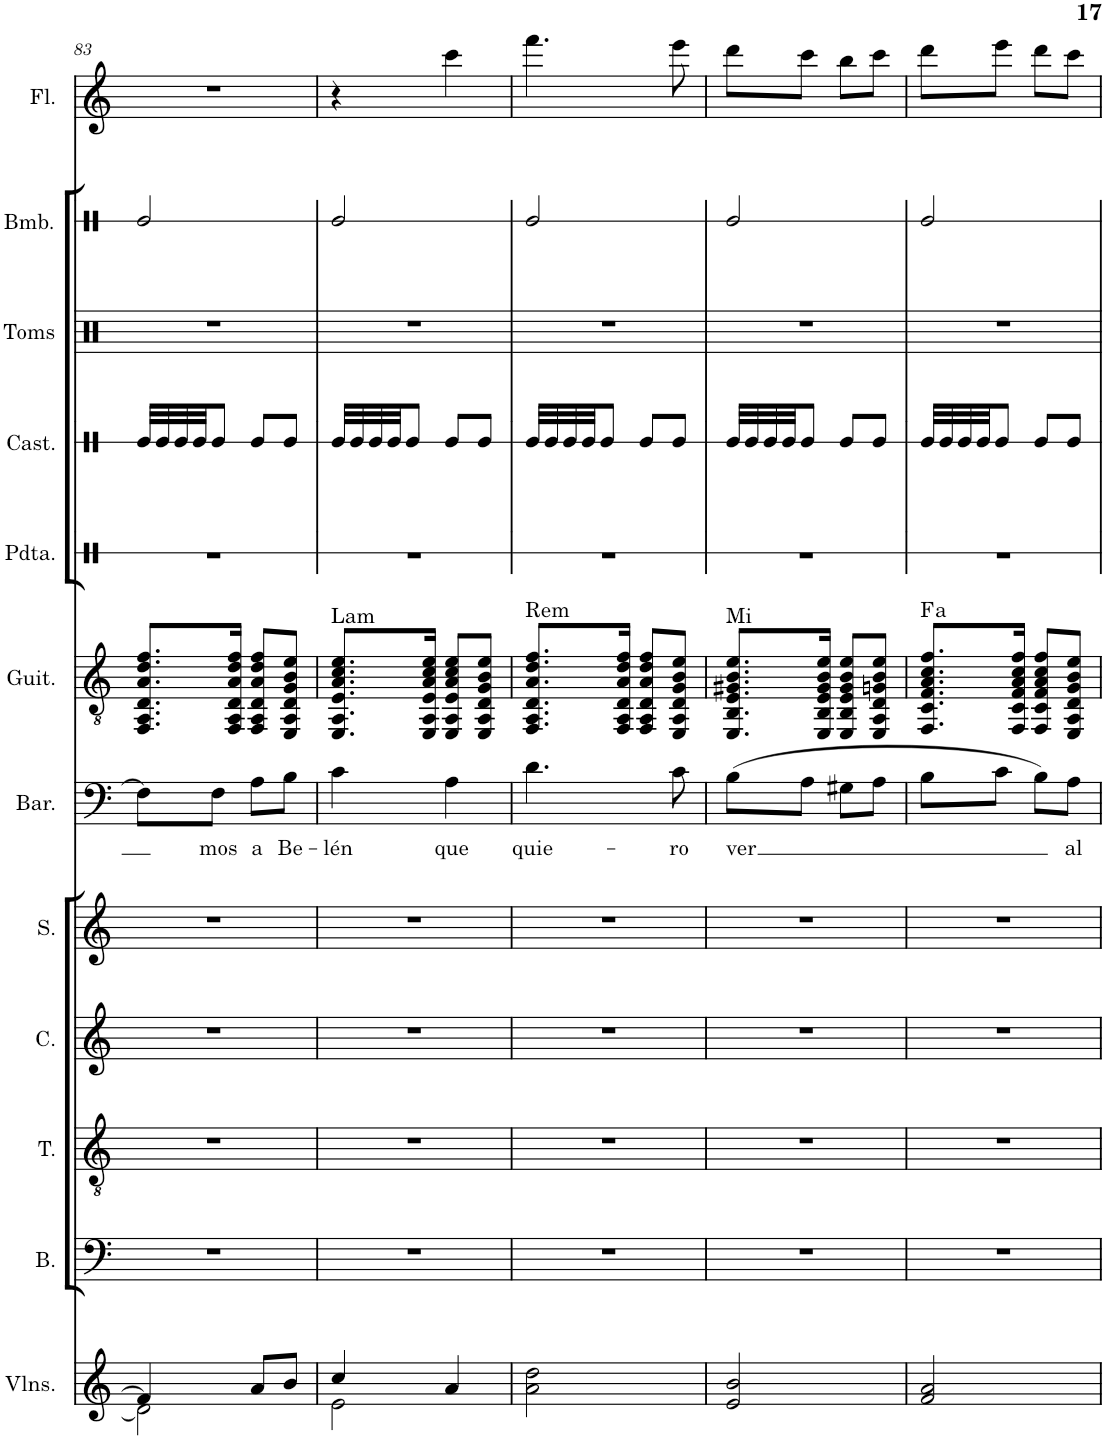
**kern	**kern	**kern	**kern	**kern	**kern	**text	**kern	**harte	**kern	**kern	**kern	**kern	**kern
*part12	*part11	*part10	*part9	*part8	*part7	*part7	*part6	*part6	*part5	*part4	*part3	*part2	*part1
*staff12	*staff11	*staff10	*staff9	*staff8	*staff7	*staff7	*staff6	*	*staff5	*staff4	*staff3	*staff2	*staff1
*I"Violines	*I"Bajo	*I"Tenor	*I"Contralto	*I"Soprano	*I"Barítono	*	*I"Guitarra	*	*I"Pandereta	*I"Castañuelas	*I"Toms	*I"Bombo	*I"Flauta
*I'Vlns.	*I'B.	*I'T.	*I'C.	*I'S.	*I'Bar.	*	*I'Guit.	*	*I'Pdta.	*I'Cast.	*I'Toms	*I'Bmb.	*I'Fl.
!!LO:PB:g=z
*clefG2	*clefF4	*clefGv2	*clefG2	*clefG2	*clefF4	*	*clefGv2	*	*clefX	*clefX	*clefX	*clefX	*clefG2
*k[]	*k[]	*k[]	*k[]	*k[]	*k[]	*	*k[]	*	*k[]	*k[]	*k[]	*k[]	*k[]
*M2/4	*M2/4	*M2/4	*M2/4	*M2/4	*M2/4	*	*M2/4	*	*M2/4	*M2/4	*M2/4	*M2/4	*M2/4
=83	=83	=83	=83	=83	=83	=83	=83	=83	=83	=83	=83	=83	=83
*^	*	*	*	*	*	*	*	*	*	*	*	*	*
4f/]	2d\]	2r	2r	2r	2r	8F\L]	.	8.FF/ 8.AA/ 8.D/ 8.A/ 8.d/ 8.f/L	.	2r	32Re/LLL	2r	2Re/	2r
.	.	.	.	.	.	.	.	.	.	.	32Re/	.	.	.
.	.	.	.	.	.	.	.	.	.	.	32Re/	.	.	.
.	.	.	.	.	.	.	.	.	.	.	32Re/JJ	.	.	.
!	!	!	!	!	!	!	!LO:LY:b	!	!	!	!	!	!	!
.	.	.	.	.	.	8F\J	mos	.	.	.	8Re/J	.	.	.
.	.	.	.	.	.	.	.	16FF/ 16AA/ 16D/ 16A/ 16d/ 16f/Jk	.	.	.	.	.	.
!	!	!	!	!	!	!	!LO:LY:b	!	!	!	!	!	!	!
8a/L	.	.	.	.	.	8A\L	a	8FF/ 8AA/ 8D/ 8A/ 8d/ 8f/L	.	.	8Re/L	.	.	.
!	!	!	!	!	!	!	!LO:LY:b	!	!	!	!	!	!	!
8b/J	.	.	.	.	.	8B\J	Be-	8EE/ 8AA/ 8D/ 8G/ 8B/ 8e/J	.	.	8Re/J	.	.	.
=84	=84	=84	=84	=84	=84	=84	=84	=84	=84	=84	=84	=84	=84	=84
!	!	!	!	!	!	!	!LO:LY:b	!	!LO:H:kt=Lam	!	!	!	!	!
4cc/	2e\	2r	2r	2r	2r	4c\	-lén	8.EE/ 8.AA/ 8.E/ 8.A/ 8.c/ 8.e/L	N	2r	32Re/LLL	2r	2Re/	4r
.	.	.	.	.	.	.	.	.	.	.	32Re/	.	.	.
.	.	.	.	.	.	.	.	.	.	.	32Re/	.	.	.
.	.	.	.	.	.	.	.	.	.	.	32Re/JJ	.	.	.
.	.	.	.	.	.	.	.	.	.	.	8Re/J	.	.	.
.	.	.	.	.	.	.	.	16EE/ 16AA/ 16E/ 16A/ 16c/ 16e/Jk	.	.	.	.	.	.
!	!	!	!	!	!	!	!LO:LY:b	!	!	!	!	!	!	!
4a/	.	.	.	.	.	4A\	que	8EE/ 8AA/ 8E/ 8A/ 8c/ 8e/L	.	.	8Re/L	.	.	4ccc\
.	.	.	.	.	.	.	.	8EE/ 8AA/ 8D/ 8G/ 8B/ 8e/J	.	.	8Re/J	.	.	.
*v	*v	*	*	*	*	*	*	*	*	*	*	*	*	*
=85	=85	=85	=85	=85	=85	=85	=85	=85	=85	=85	=85	=85	=85
!	!	!	!	!	!	!LO:LY:b	!	!LO:H:kt=Rem	!	!	!	!	!
2a\ 2dd\	2r	2r	2r	2r	4.d\	quie-	8.FF/ 8.AA/ 8.D/ 8.A/ 8.d/ 8.f/L	N	2r	32Re/LLL	2r	2Re/	4.fff\
.	.	.	.	.	.	.	.	.	.	32Re/	.	.	.
.	.	.	.	.	.	.	.	.	.	32Re/	.	.	.
.	.	.	.	.	.	.	.	.	.	32Re/JJ	.	.	.
.	.	.	.	.	.	.	.	.	.	8Re/J	.	.	.
.	.	.	.	.	.	.	16FF/ 16AA/ 16D/ 16A/ 16d/ 16f/Jk	.	.	.	.	.	.
.	.	.	.	.	.	.	8FF/ 8AA/ 8D/ 8A/ 8d/ 8f/L	.	.	8Re/L	.	.	.
!	!	!	!	!	!	!LO:LY:b	!	!	!	!	!	!	!
.	.	.	.	.	8c\	-ro	8EE/ 8AA/ 8D/ 8G/ 8B/ 8e/J	.	.	8Re/J	.	.	8eee\
=86	=86	=86	=86	=86	=86	=86	=86	=86	=86	=86	=86	=86	=86
!	!	!	!	!	!	!LO:LY:b	!	!LO:H:kt=Mi	!	!	!	!	!
2e/ 2b/	2r	2r	2r	2r	(8B\L	ver	8.EE/ 8.BB/ 8.E/ 8.G#X/ 8.B/ 8.e/L	N	2r	32Re/LLL	2r	2Re/	8ddd\L
.	.	.	.	.	.	.	.	.	.	32Re/	.	.	.
.	.	.	.	.	.	.	.	.	.	32Re/	.	.	.
.	.	.	.	.	.	.	.	.	.	32Re/JJ	.	.	.
.	.	.	.	.	8A\J	.	.	.	.	8Re/J	.	.	8ccc\J
.	.	.	.	.	.	.	16EE/ 16BB/ 16E/ 16G#/ 16B/ 16e/Jk	.	.	.	.	.	.
.	.	.	.	.	8G#X\L	.	8EE/ 8BB/ 8E/ 8G#/ 8B/ 8e/L	.	.	8Re/L	.	.	8bb\L
.	.	.	.	.	8A\J	.	8EE/ 8AA/ 8D/ 8Gn/ 8B/ 8e/J	.	.	8Re/J	.	.	8ccc\J
=87	=87	=87	=87	=87	=87	=87	=87	=87	=87	=87	=87	=87	=87
!	!	!	!	!	!	!	!	!LO:H:kt=a	!	!	!	!	!
2f/ 2a/	2r	2r	2r	2r	8B\L	.	8.FF/ 8.C/ 8.F/ 8.A/ 8.c/ 8.f/L	.	2r	32Re/LLL	2r	2Re/	8ddd\L
.	.	.	.	.	.	.	.	.	.	32Re/	.	.	.
.	.	.	.	.	.	.	.	.	.	32Re/	.	.	.
.	.	.	.	.	.	.	.	.	.	32Re/JJ	.	.	.
.	.	.	.	.	8c\J	.	.	.	.	8Re/J	.	.	8eee\J
.	.	.	.	.	.	.	16FF/ 16C/ 16F/ 16A/ 16c/ 16f/Jk	.	.	.	.	.	.
.	.	.	.	.	8B\L)	.	8FF/ 8C/ 8F/ 8A/ 8c/ 8f/L	.	.	8Re/L	.	.	8ddd\L
!	!	!	!	!	!	!LO:LY:b	!	!	!	!	!	!	!
.	.	.	.	.	8A\J	al	8EE/ 8AA/ 8D/ 8G/ 8B/ 8e/J	.	.	8Re/J	.	.	8ccc\J
=	=	=	=	=	=	=	=	=	=	=	=	=	=
*-	*-	*-	*-	*-	*-	*-	*-	*-	*-	*-	*-	*-	*-
